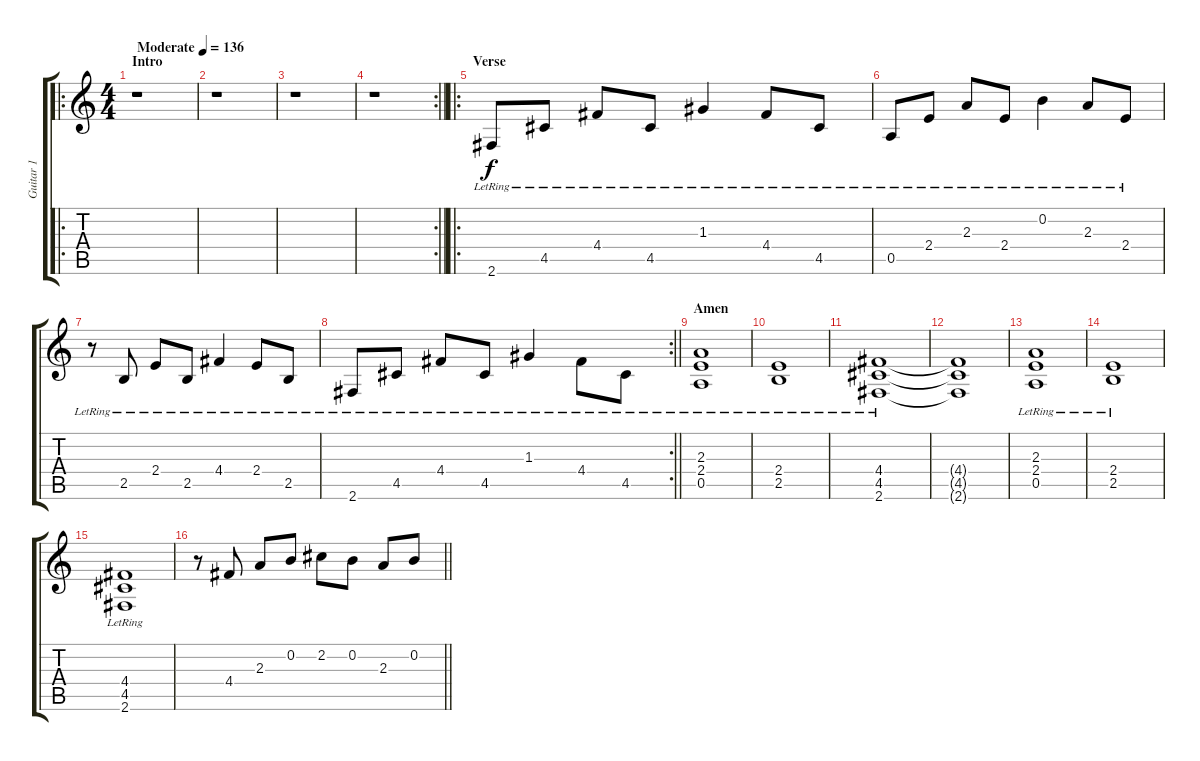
\track ("Guitar 1" "Guitar 1") {instrument acousticguitarsteel}
\staff {score tabs}
\tuning (E4 B3 G3 D3 A2 E2) {hide}
\ro
\ts (4 4)
\section ("" "Intro")
\tempo (136 "Moderate")
\clef g2
\ks c
r.1{dy f instrument acousticguitarsteel} |
r.1 |
r.1 |
\rc 2
\barLineRight lightlight
r.1 |
\ro
\section ("" "Verse")
2.6{lr}.8 4.5{lr}.8 4.4{lr}.8 4.5{lr}.8 1.3{lr}.4 4.4{lr}.8 4.5{lr}.8 |
0.5{lr}.8 2.4{lr}.8 2.3{lr}.8 2.4{lr}.8 0.2{lr}.4 2.3{lr}.8 2.4{lr}.8 |
r.8 2.5{lr}.8 2.4{lr}.8 2.5{lr}.8 4.4{lr}.4 2.4{lr}.8 2.5{lr}.8 |
\rc 2
\barLineRight lightlight
2.6{lr}.8 4.5{lr}.8 4.4{lr}.8 4.5{lr}.8 1.3{lr}.4 4.4{lr}.8{beam Down} 4.5{lr}.8{beam Down} |
\section ("" "Amen")
(2.3{lr} 2.4 0.5{lr}).1 |
(2.4{lr} 2.5{lr}).1 |
(4.4{lr} 4.5 2.6{lr}).1 |
(4.4{t} 4.5{t} 2.6{t}).1 |
(2.3{lr} 2.4 0.5{lr}).1 |
(2.4{lr} 2.5{lr}).1 |
(4.4{lr} 4.5 2.6{lr}).1 |
\barLineRight lightlight
r.8 4.4.8{volume 5 instrument distortionguitar} 2.3.8 0.2.8 2.2.8 0.2.8 2.3.8 0.2.8
